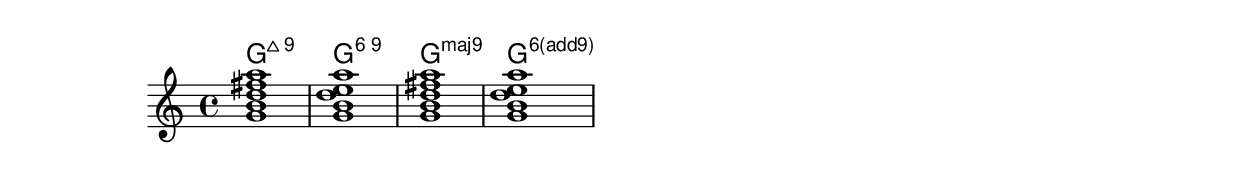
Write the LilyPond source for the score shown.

%% Do not edit this file; it is auto-generated from LSR http://lsr.dsi.unimi.it
%% This file is in the public domain.
\version "2.11.57"

\header {
  lsrtags = "chords"

  texidoces = "
Se puede usar la propiedad @code{chordNameExceptions} para
almacenar una lista de notaciones espaciales para acordes
específicos.

"
  doctitlees = "Excepciones para los nombres de acorde"

  texidoc = "
The property @code{chordNameExceptions} can be used to store a list of
special notations for specific chords. 

"
  doctitle = "Chord name exceptions"
} % begin verbatim
% modify maj9 and 6(add9)
% Exception music is chords with markups
chExceptionMusic = {
  <c e g b d'>1-\markup { \super "maj9" }
  <c e g a d'>1-\markup { \super "6(add9)" }
}

% Convert music to list and prepend to existing exceptions.
chExceptions = #( append
  ( sequential-music-to-chord-exceptions chExceptionMusic #t)
  ignatzekExceptions)

theMusic = \chordmode {
  g1:maj9 g1:6.9
  \set chordNameExceptions = #chExceptions
  g1:maj9 g1:6.9
}

\layout {
  ragged-right = ##t 
}

<< \context ChordNames \theMusic
   \context Voice \theMusic
>>  
